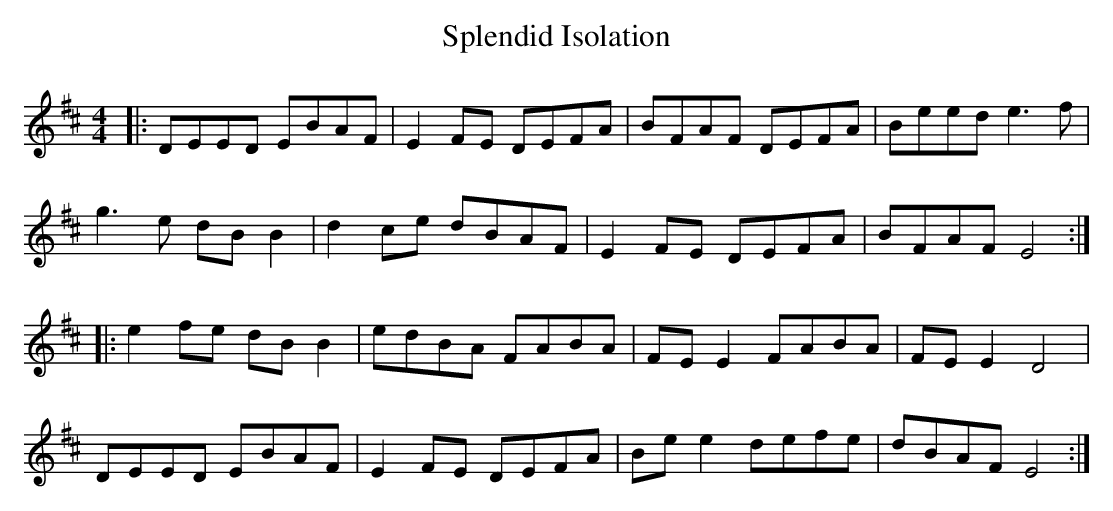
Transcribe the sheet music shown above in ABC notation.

X:1
T: Splendid Isolation
M: 4/4
L: 1/8
K: Edor
|:DEED EBAF|E2 FE DEFA|BFAF DEFA|Beed e3f|
g3e dB B2|d2 ce dBAF|E2 FE DEFA|BFAF E4:|
|:e2 fe dB B2|edBA FABA|FE E2 FABA|FE E2 D4|
DEED EBAF|E2 FE DEFA|Be e2 defe|dBAF E4:|
